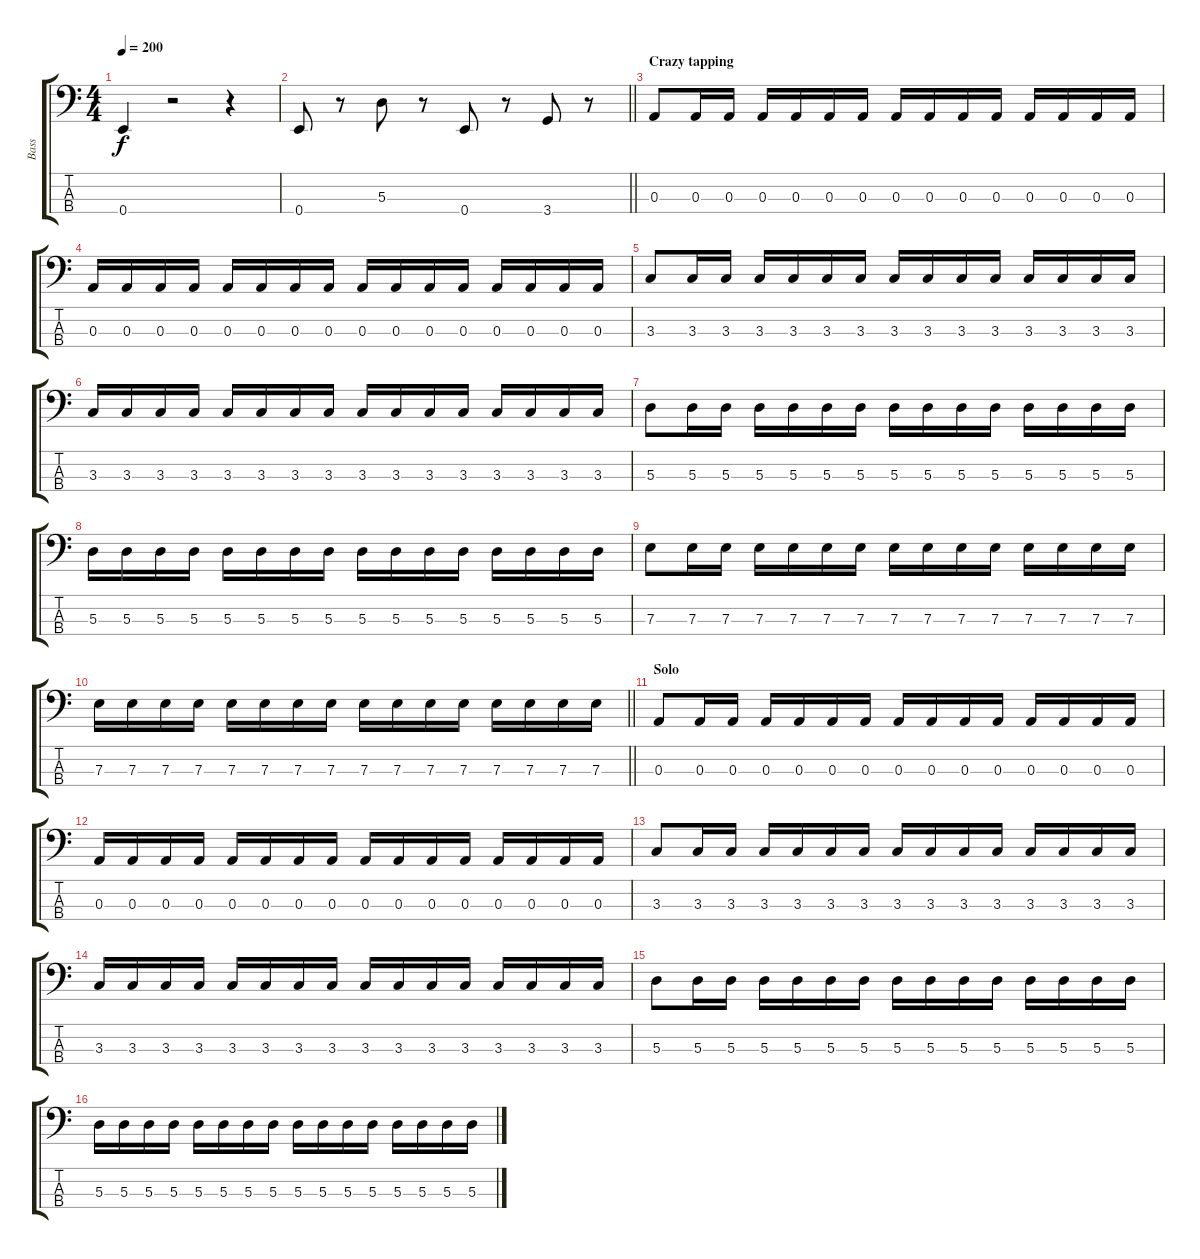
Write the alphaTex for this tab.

\track ("Bass" "Bass") {instrument electricbassfinger}
\staff {score tabs}
\tuning (G2 D2 A1 E1) {hide}
\ts (4 4)
\tempo 200
\clef f4
\ks c
0.4.4{dy f} r.2 r.4 |
\barLineRight lightlight
0.4.8 r.8 5.3.8 r.8 0.4.8 r.8 3.4.8 r.8 |
\section ("" "Crazy tapping")
0.3.8{volume 14} 0.3.16 0.3.16 0.3.16 0.3.16 0.3.16 0.3.16 0.3.16 0.3.16 0.3.16 0.3.16 0.3.16 0.3.16 0.3.16 0.3.16 |
0.3.16 0.3.16 0.3.16 0.3.16 0.3.16 0.3.16 0.3.16 0.3.16 0.3.16 0.3.16 0.3.16 0.3.16 0.3.16 0.3.16 0.3.16 0.3.16 |
3.3.8 3.3.16 3.3.16 3.3.16 3.3.16 3.3.16 3.3.16 3.3.16 3.3.16 3.3.16 3.3.16 3.3.16 3.3.16 3.3.16 3.3.16 |
3.3.16 3.3.16 3.3.16 3.3.16 3.3.16 3.3.16 3.3.16 3.3.16 3.3.16 3.3.16 3.3.16 3.3.16 3.3.16 3.3.16 3.3.16 3.3.16 |
5.3.8 5.3.16 5.3.16 5.3.16 5.3.16 5.3.16 5.3.16 5.3.16 5.3.16 5.3.16 5.3.16 5.3.16 5.3.16 5.3.16 5.3.16 |
5.3.16 5.3.16 5.3.16 5.3.16 5.3.16 5.3.16 5.3.16 5.3.16 5.3.16 5.3.16 5.3.16 5.3.16 5.3.16 5.3.16 5.3.16 5.3.16 |
7.3.8 7.3.16 7.3.16 7.3.16 7.3.16 7.3.16 7.3.16 7.3.16 7.3.16 7.3.16 7.3.16 7.3.16 7.3.16 7.3.16 7.3.16 |
\barLineRight lightlight
7.3.16 7.3.16 7.3.16 7.3.16 7.3.16 7.3.16 7.3.16 7.3.16 7.3.16 7.3.16 7.3.16 7.3.16 7.3.16 7.3.16 7.3.16 7.3.16 |
\section ("" "Solo")
0.3.8 0.3.16 0.3.16 0.3.16 0.3.16 0.3.16 0.3.16 0.3.16 0.3.16 0.3.16 0.3.16 0.3.16 0.3.16 0.3.16 0.3.16 |
0.3.16 0.3.16 0.3.16 0.3.16 0.3.16 0.3.16 0.3.16 0.3.16 0.3.16 0.3.16 0.3.16 0.3.16 0.3.16 0.3.16 0.3.16 0.3.16 |
3.3.8 3.3.16 3.3.16 3.3.16 3.3.16 3.3.16 3.3.16 3.3.16 3.3.16 3.3.16 3.3.16 3.3.16 3.3.16 3.3.16 3.3.16 |
3.3.16 3.3.16 3.3.16 3.3.16 3.3.16 3.3.16 3.3.16 3.3.16 3.3.16 3.3.16 3.3.16 3.3.16 3.3.16 3.3.16 3.3.16 3.3.16 |
5.3.8 5.3.16 5.3.16 5.3.16 5.3.16 5.3.16 5.3.16 5.3.16 5.3.16 5.3.16 5.3.16 5.3.16 5.3.16 5.3.16 5.3.16 |
5.3.16 5.3.16 5.3.16 5.3.16 5.3.16 5.3.16 5.3.16 5.3.16 5.3.16 5.3.16 5.3.16 5.3.16 5.3.16 5.3.16 5.3.16 5.3.16
